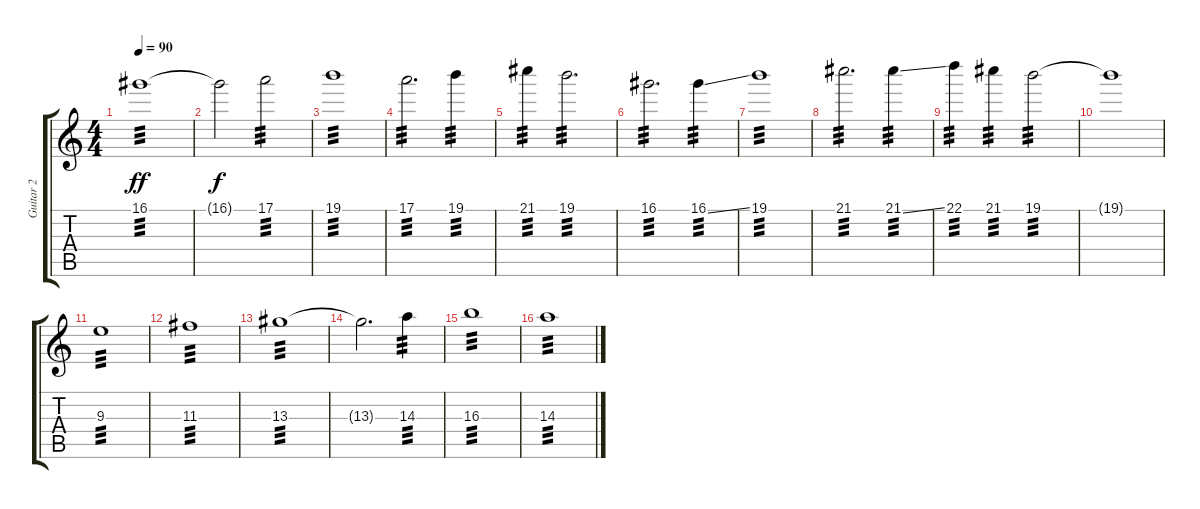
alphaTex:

\track ("Guitar 2" "Guitar 2") {instrument electricguitarjazz}
\staff {score tabs}
\tuning (E4 B3 G3 D3 A2 E2) {hide}
\ts (4 4)
\tempo 90
\clef g2
\ks c
16.1.1{tp 3 dy ff} |
16.1{t}.2{dy f} 17.1.2{tp 3} |
19.1.1{tp 3} |
17.1.2{d tp 3} 19.1.4{tp 3} |
21.1.4{tp 3} 19.1.2{d tp 3} |
16.1.2{d tp 3} 16.1{ss}.4{tp 3} |
19.1.1{tp 3} |
21.1.2{d tp 3} 21.1{ss}.4{tp 3} |
22.1.4{tp 3} 21.1.4{tp 3} 19.1.2{tp 3} |
19.1{t}.1 |
9.3.1{tp 3} |
11.3.1{tp 3} |
13.3.1{tp 3} |
13.3{t}.2{d} 14.3.4{tp 3} |
16.3.1{tp 3} |
14.3.1{tp 3}
